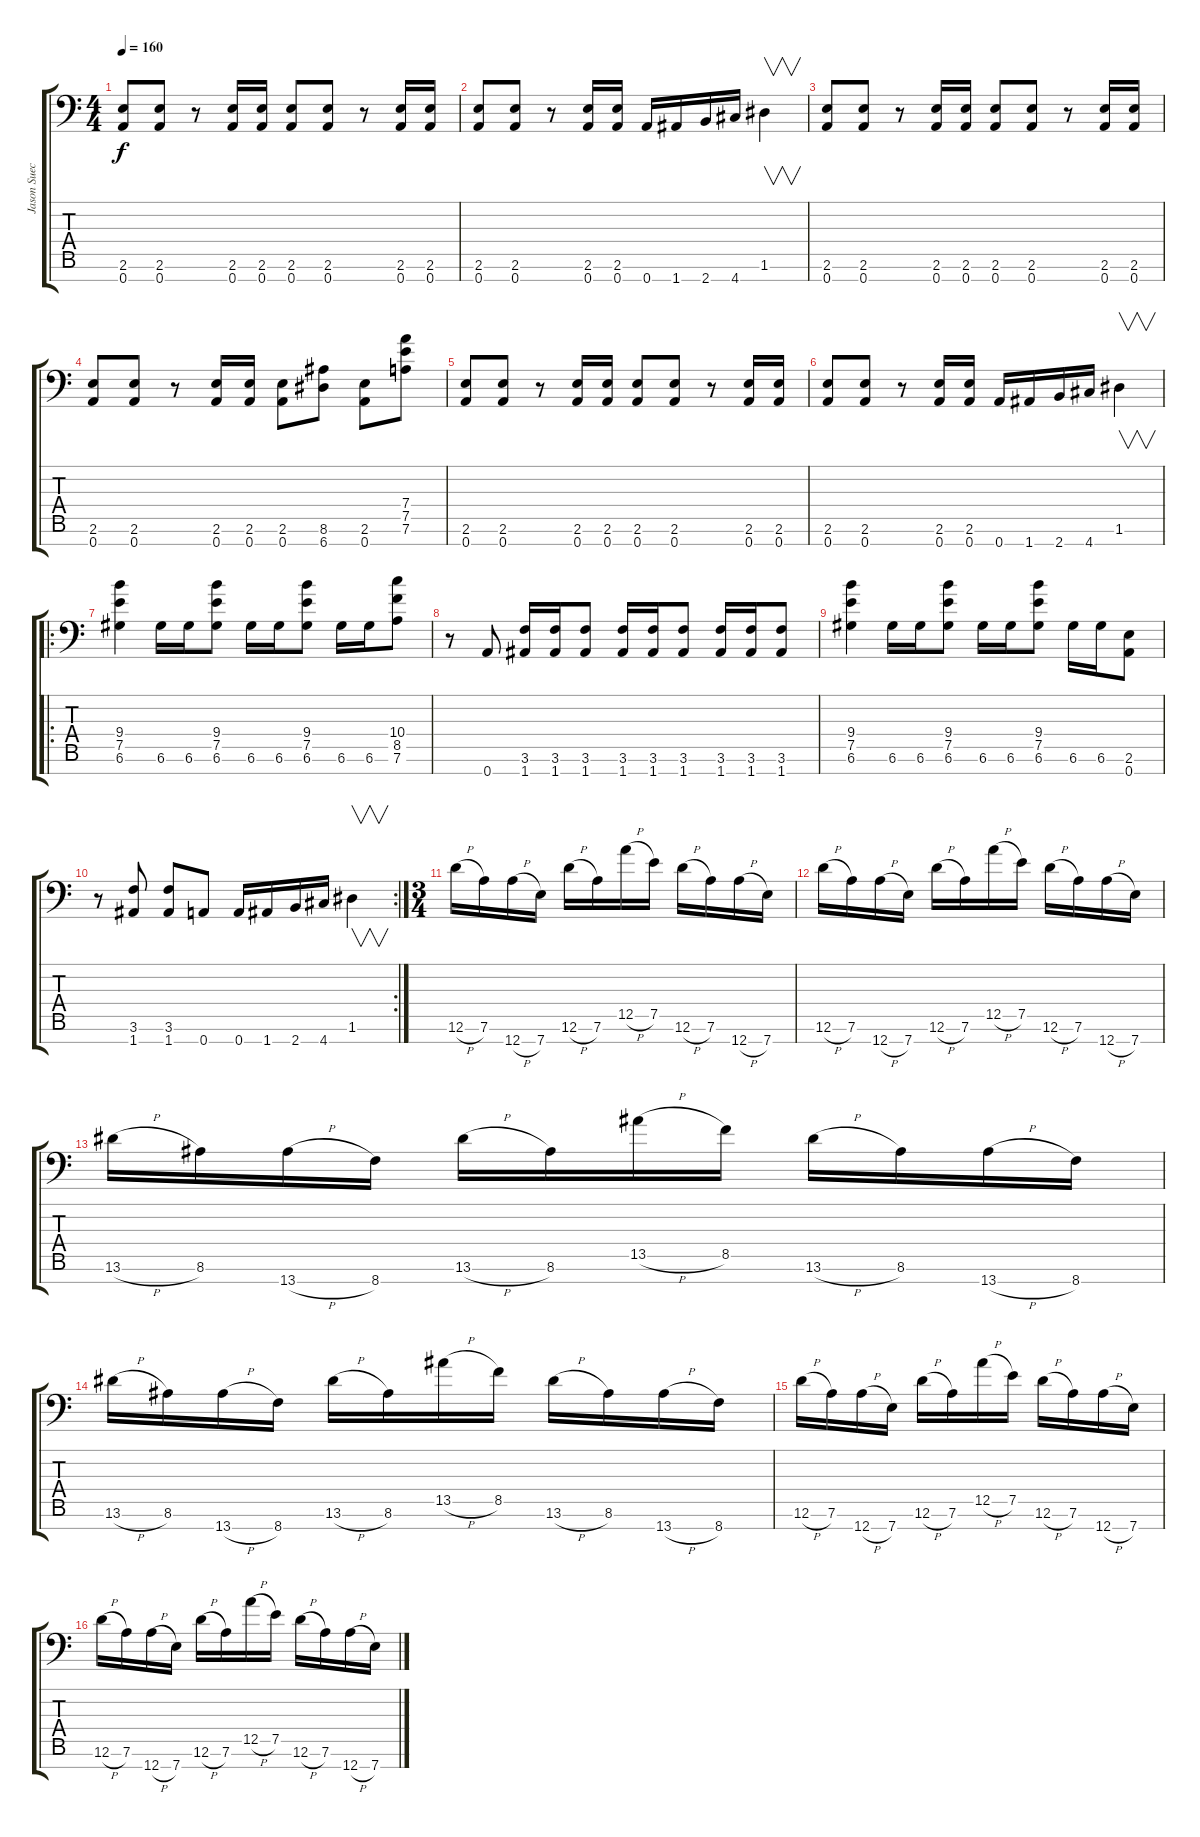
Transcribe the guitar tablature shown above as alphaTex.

\track ("Jason Suecof" "Jason Suec") {instrument distortionguitar}
\staff {score tabs}
\tuning (E4 B3 G3 D3 A2 D2 A1) {hide}
\ts (4 4)
\tempo 160
\clef f4
\ks c
(2.6 0.7).8{dy f} (2.6 0.7).8 r.8 (2.6 0.7).16 (2.6 0.7).16 (2.6 0.7).8 (2.6 0.7).8 r.8 (2.6 0.7).16 (2.6 0.7).16 |
(2.6 0.7).8 (2.6 0.7).8 r.8 (2.6 0.7).16 (2.6 0.7).16 0.7.16 1.7.16 2.7.16 4.7.16 1.6.4{v} |
(2.6 0.7).8 (2.6 0.7).8 r.8 (2.6 0.7).16 (2.6 0.7).16 (2.6 0.7).8 (2.6 0.7).8 r.8 (2.6 0.7).16 (2.6 0.7).16 |
(2.6 0.7).8 (2.6 0.7).8 r.8 (2.6 0.7).16 (2.6 0.7).16 (2.6 0.7).8 (8.6 6.7).8 (2.6 0.7).8 (7.4 7.5 7.6).8 |
(2.6 0.7).8 (2.6 0.7).8 r.8 (2.6 0.7).16 (2.6 0.7).16 (2.6 0.7).8 (2.6 0.7).8 r.8 (2.6 0.7).16 (2.6 0.7).16 |
(2.6 0.7).8 (2.6 0.7).8 r.8 (2.6 0.7).16 (2.6 0.7).16 0.7.16 1.7.16 2.7.16 4.7.16 1.6.4{v} |
\ro
(9.4 7.5 6.6).4 6.6.16 6.6.16 (9.4 7.5 6.6).8 6.6.16 6.6.16 (9.4 7.5 6.6).8 6.6.16 6.6.16 (10.4 8.5 7.6).8 |
r.8 0.7.8 (3.6 1.7).16 (3.6 1.7).16 (3.6 1.7).8 (3.6 1.7).16 (3.6 1.7).16 (3.6 1.7).8 (3.6 1.7).16 (3.6 1.7).16 (3.6 1.7).8 |
(9.4 7.5 6.6).4 6.6.16 6.6.16 (9.4 7.5 6.6).8 6.6.16 6.6.16 (9.4 7.5 6.6).8 6.6.16 6.6.16 (2.6 0.7).8 |
\rc 2
r.8 (3.6 1.7).8 (3.6 1.7).8 0.7.8 0.7.16 1.7.16 2.7.16 4.7.16 1.6.4{v} |
\ts (3 4)
12.6{h}.16 7.6.16 12.7{h}.16 7.7.16 12.6{h}.16 7.6.16 12.5{h}.16 7.5.16 12.6{h}.16 7.6.16 12.7{h}.16 7.7.16 |
12.6{h}.16 7.6.16 12.7{h}.16 7.7.16 12.6{h}.16 7.6.16 12.5{h}.16 7.5.16 12.6{h}.16 7.6.16 12.7{h}.16 7.7.16 |
13.6{h}.16 8.6.16 13.7{h}.16 8.7.16 13.6{h}.16 8.6.16 13.5{h}.16 8.5.16 13.6{h}.16 8.6.16 13.7{h}.16 8.7.16 |
13.6{h}.16 8.6.16 13.7{h}.16 8.7.16 13.6{h}.16 8.6.16 13.5{h}.16 8.5.16 13.6{h}.16 8.6.16 13.7{h}.16 8.7.16 |
12.6{h}.16 7.6.16 12.7{h}.16 7.7.16 12.6{h}.16 7.6.16 12.5{h}.16 7.5.16 12.6{h}.16 7.6.16 12.7{h}.16 7.7.16 |
12.6{h}.16 7.6.16 12.7{h}.16 7.7.16 12.6{h}.16 7.6.16 12.5{h}.16 7.5.16 12.6{h}.16 7.6.16 12.7{h}.16 7.7.16
